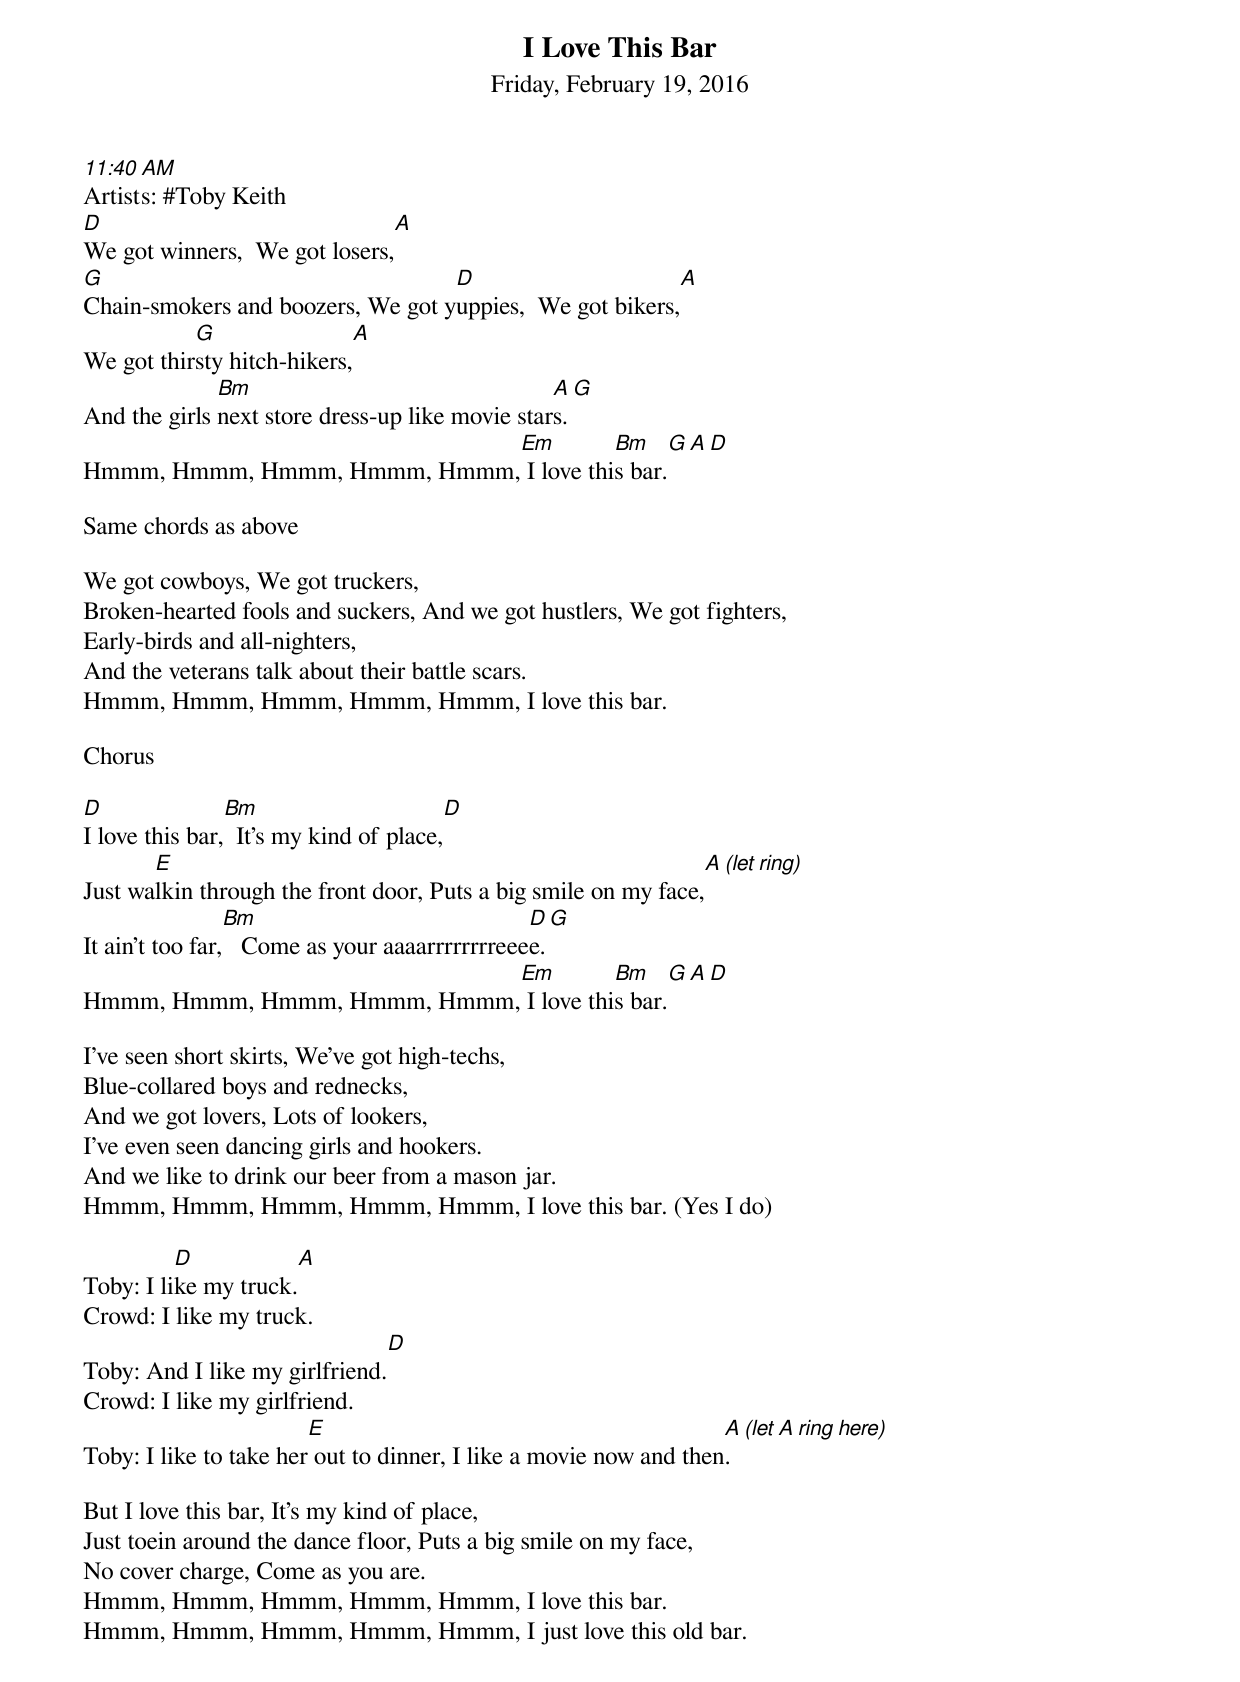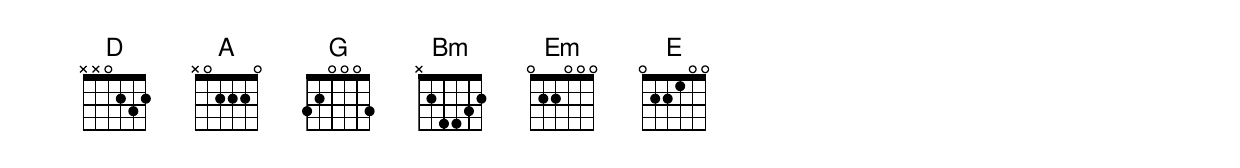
I Love This Bar
Friday, February 19, 2016
11:40 AM
Artists: #Toby Keith
D                               A
We got winners,  We got losers,
G                                  D                       A
Chain-smokers and boozers, We got yuppies,  We got bikers,
           G                    A
We got thirsty hitch-hikers,
              Bm                                 A         G
And the girls next store dress-up like movie stars.
                             Em         Bm         G        A         D
Hmmm, Hmmm, Hmmm, Hmmm, Hmmm, I love this bar.

Same chords as above

We got cowboys, We got truckers,
Broken-hearted fools and suckers, And we got hustlers, We got fighters,
Early-birds and all-nighters,
And the veterans talk about their battle scars.
Hmmm, Hmmm, Hmmm, Hmmm, Hmmm, I love this bar.

Chorus

D               Bm                        D
I love this bar,  It's my kind of place,
       E                                                        A (let ring)
Just walkin through the front door, Puts a big smile on my face,
                 Bm                             D          G
It ain't too far,   Come as your aaaarrrrrrrreeee.
                             Em         Bm         G            A            D
Hmmm, Hmmm, Hmmm, Hmmm, Hmmm, I love this bar.

I've seen short skirts, We've got high-techs,
Blue-collared boys and rednecks,
And we got lovers, Lots of lookers,
I've even seen dancing girls and hookers.
And we like to drink our beer from a mason jar.
Hmmm, Hmmm, Hmmm, Hmmm, Hmmm, I love this bar. (Yes I do)

          D             A
Toby: I like my truck.
Crowd: I like my truck.
                                   D
Toby: And I like my girlfriend.
Crowd: I like my girlfriend.
                        E                                          A (let A ring here)
Toby: I like to take her out to dinner, I like a movie now and then.

But I love this bar, It's my kind of place,
Just toein around the dance floor, Puts a big smile on my face,
No cover charge, Come as you are.
Hmmm, Hmmm, Hmmm, Hmmm, Hmmm, I love this bar.
Hmmm, Hmmm, Hmmm, Hmmm, Hmmm, I just love this old bar.
